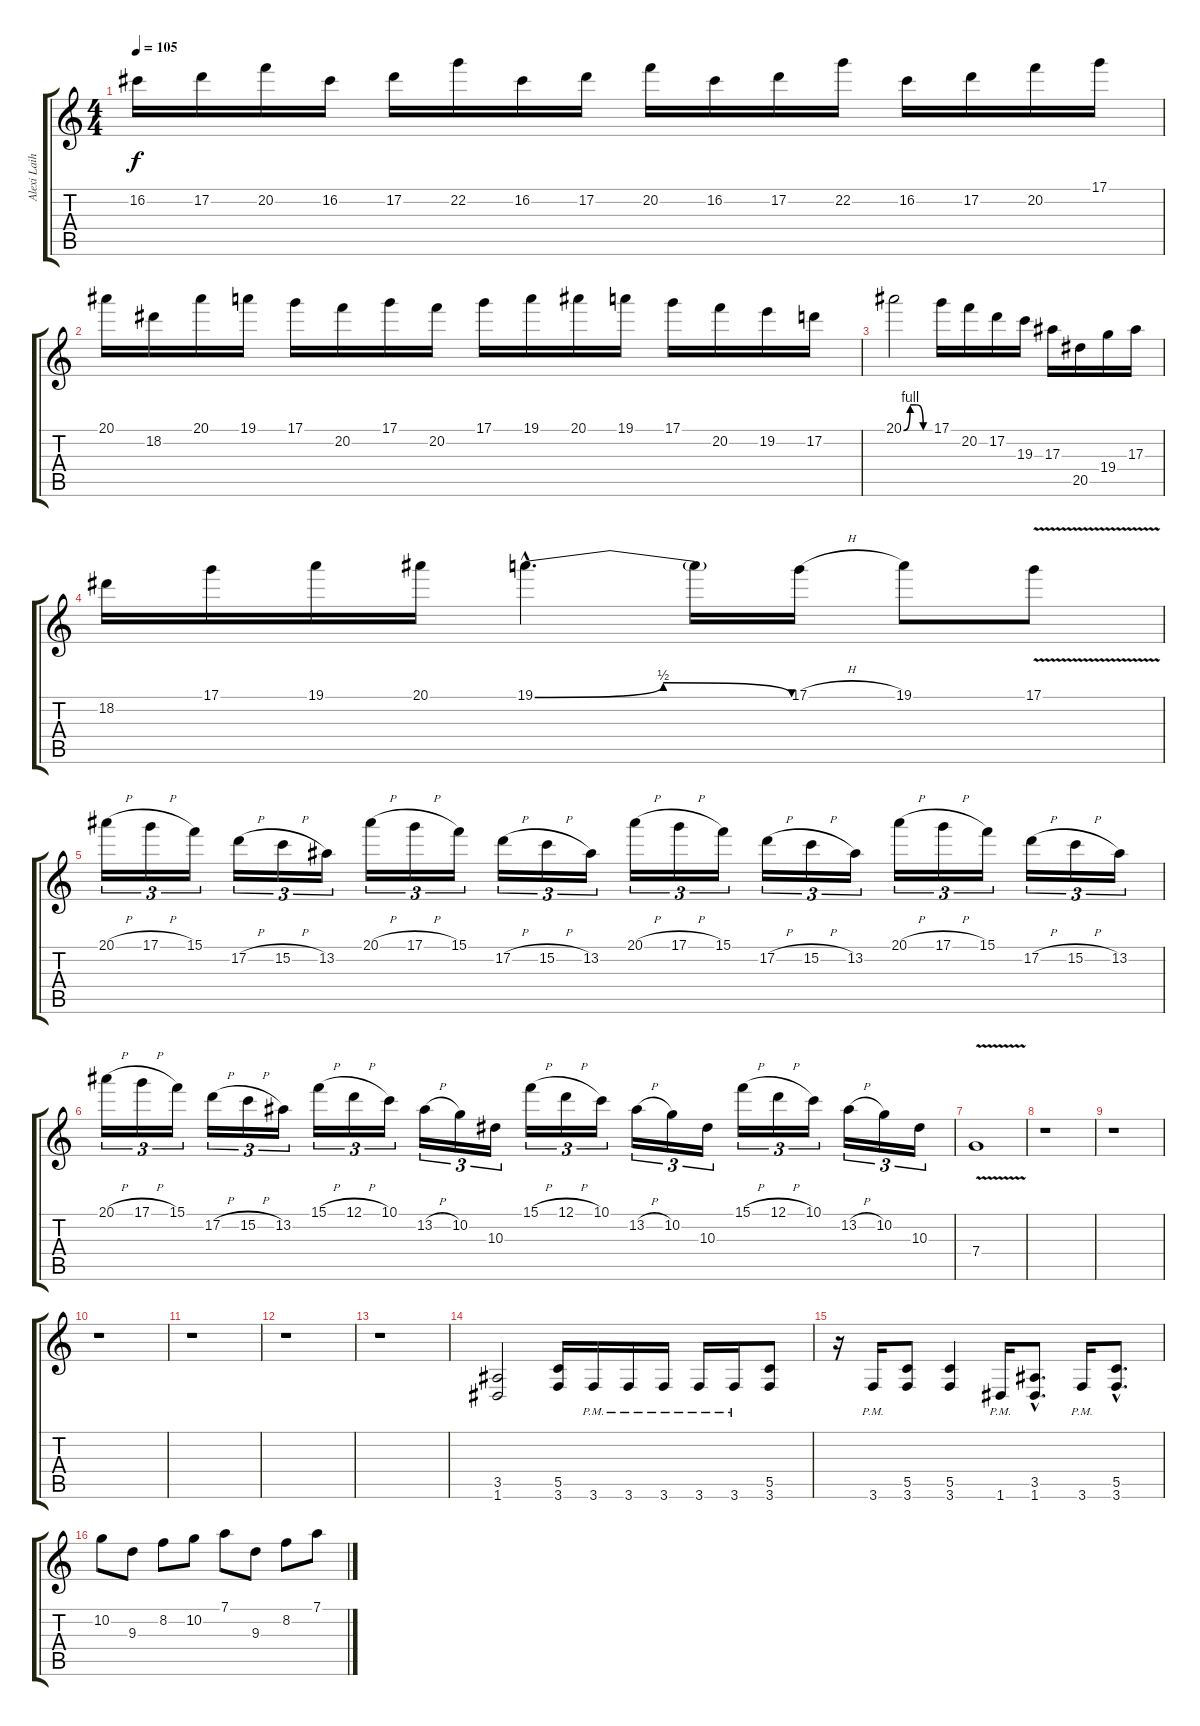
\track ("Alexi Laiho" "Alexi Laih") {instrument distortionguitar}
\staff {score tabs}
\tuning (D4 A3 F3 C3 G2 D2) {hide}
\ts (4 4)
\tempo 105
\clef g2
\ks c
16.2.16{dy f} 17.2.16 20.2.16 16.2.16 17.2.16 22.2.16 16.2.16 17.2.16 20.2.16 16.2.16 17.2.16 22.2.16 16.2.16 17.2.16 20.2.16 17.1.16 |
20.1.16 18.2.16 20.1.16 19.1.16 17.1.16 20.2.16 17.1.16 20.2.16 17.1.16 19.1.16 20.1.16 19.1.16 17.1.16 20.2.16 19.2.16 17.2.16 |
20.1{be (custom 0 0 15 4 30 4 45 0 60 0)}.2 17.1.16 20.2.16 17.2.16 19.3.16 17.3.16 20.5.16 19.4.16 17.3.16 |
18.2.16 17.1.16 19.1.16 20.1.16 19.1{be (bendrelease 0 0 15 2 45 2 60 0) hac}.4{d} 19.1{t}.16 17.1{h}.16 19.1.8 17.1{v}.8 |
20.1{h}.16{tu (3 2)} 17.1{h}.16{tu (3 2)} 15.1.16{tu (3 2)} 17.2{h}.16{tu (3 2)} 15.2{h}.16{tu (3 2)} 13.2.16{tu (3 2)} 20.1{h}.16{tu (3 2)} 17.1{h}.16{tu (3 2)} 15.1.16{tu (3 2)} 17.2{h}.16{tu (3 2)} 15.2{h}.16{tu (3 2)} 13.2.16{tu (3 2)} 20.1{h}.16{tu (3 2)} 17.1{h}.16{tu (3 2)} 15.1.16{tu (3 2)} 17.2{h}.16{tu (3 2)} 15.2{h}.16{tu (3 2)} 13.2.16{tu (3 2)} 20.1{h}.16{tu (3 2)} 17.1{h}.16{tu (3 2)} 15.1.16{tu (3 2)} 17.2{h}.16{tu (3 2)} 15.2{h}.16{tu (3 2)} 13.2.16{tu (3 2)} |
20.1{h}.16{tu (3 2)} 17.1{h}.16{tu (3 2)} 15.1.16{tu (3 2)} 17.2{h}.16{tu (3 2)} 15.2{h}.16{tu (3 2)} 13.2.16{tu (3 2)} 15.1{h}.16{tu (3 2)} 12.1{h}.16{tu (3 2)} 10.1.16{tu (3 2)} 13.2{h}.16{tu (3 2)} 10.2.16{tu (3 2)} 10.3.16{tu (3 2)} 15.1{h}.16{tu (3 2)} 12.1{h}.16{tu (3 2)} 10.1.16{tu (3 2)} 13.2{h}.16{tu (3 2)} 10.2.16{tu (3 2)} 10.3.16{tu (3 2)} 15.1{h}.16{tu (3 2)} 12.1{h}.16{tu (3 2)} 10.1.16{tu (3 2)} 13.2{h}.16{tu (3 2)} 10.2.16{tu (3 2)} 10.3.16{tu (3 2)} |
7.4{v}.1 |
r.1 |
r.1 |
r.1 |
r.1 |
r.1 |
r.1 |
(3.5 1.6).2 (5.5 3.6).16 3.6{pm}.16 3.6{pm}.16 3.6{pm}.16 3.6{pm}.16 3.6{pm}.16 (5.5 3.6).8 |
r.16 3.6{pm}.16 (5.5 3.6).8 (5.5 3.6).4 1.6{pm}.16 (3.5{hac} 1.6{hac}).8{d} 3.6{pm}.16 (5.5{hac} 3.6{hac}).8{d} |
10.2.8 9.3.8 8.2.8 10.2.8 7.1.8 9.3.8 8.2.8 7.1.8
